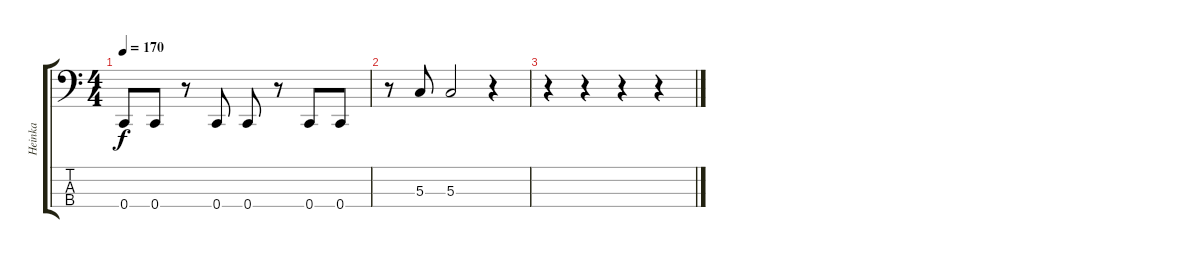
\track ("Heinka" "Heinka") {instrument electricbasspick}
\staff {score tabs}
\tuning (F2 C2 G1 C1) {hide}
\ts (4 4)
\tempo 170
\clef f4
\ks c
0.4.8{dy f} 0.4.8 r.8 0.4.8 0.4.8 r.8 0.4.8 0.4.8 |
r.8 5.3.8 5.3.2 r.4 |
r.4 r.4 r.4 r.4
